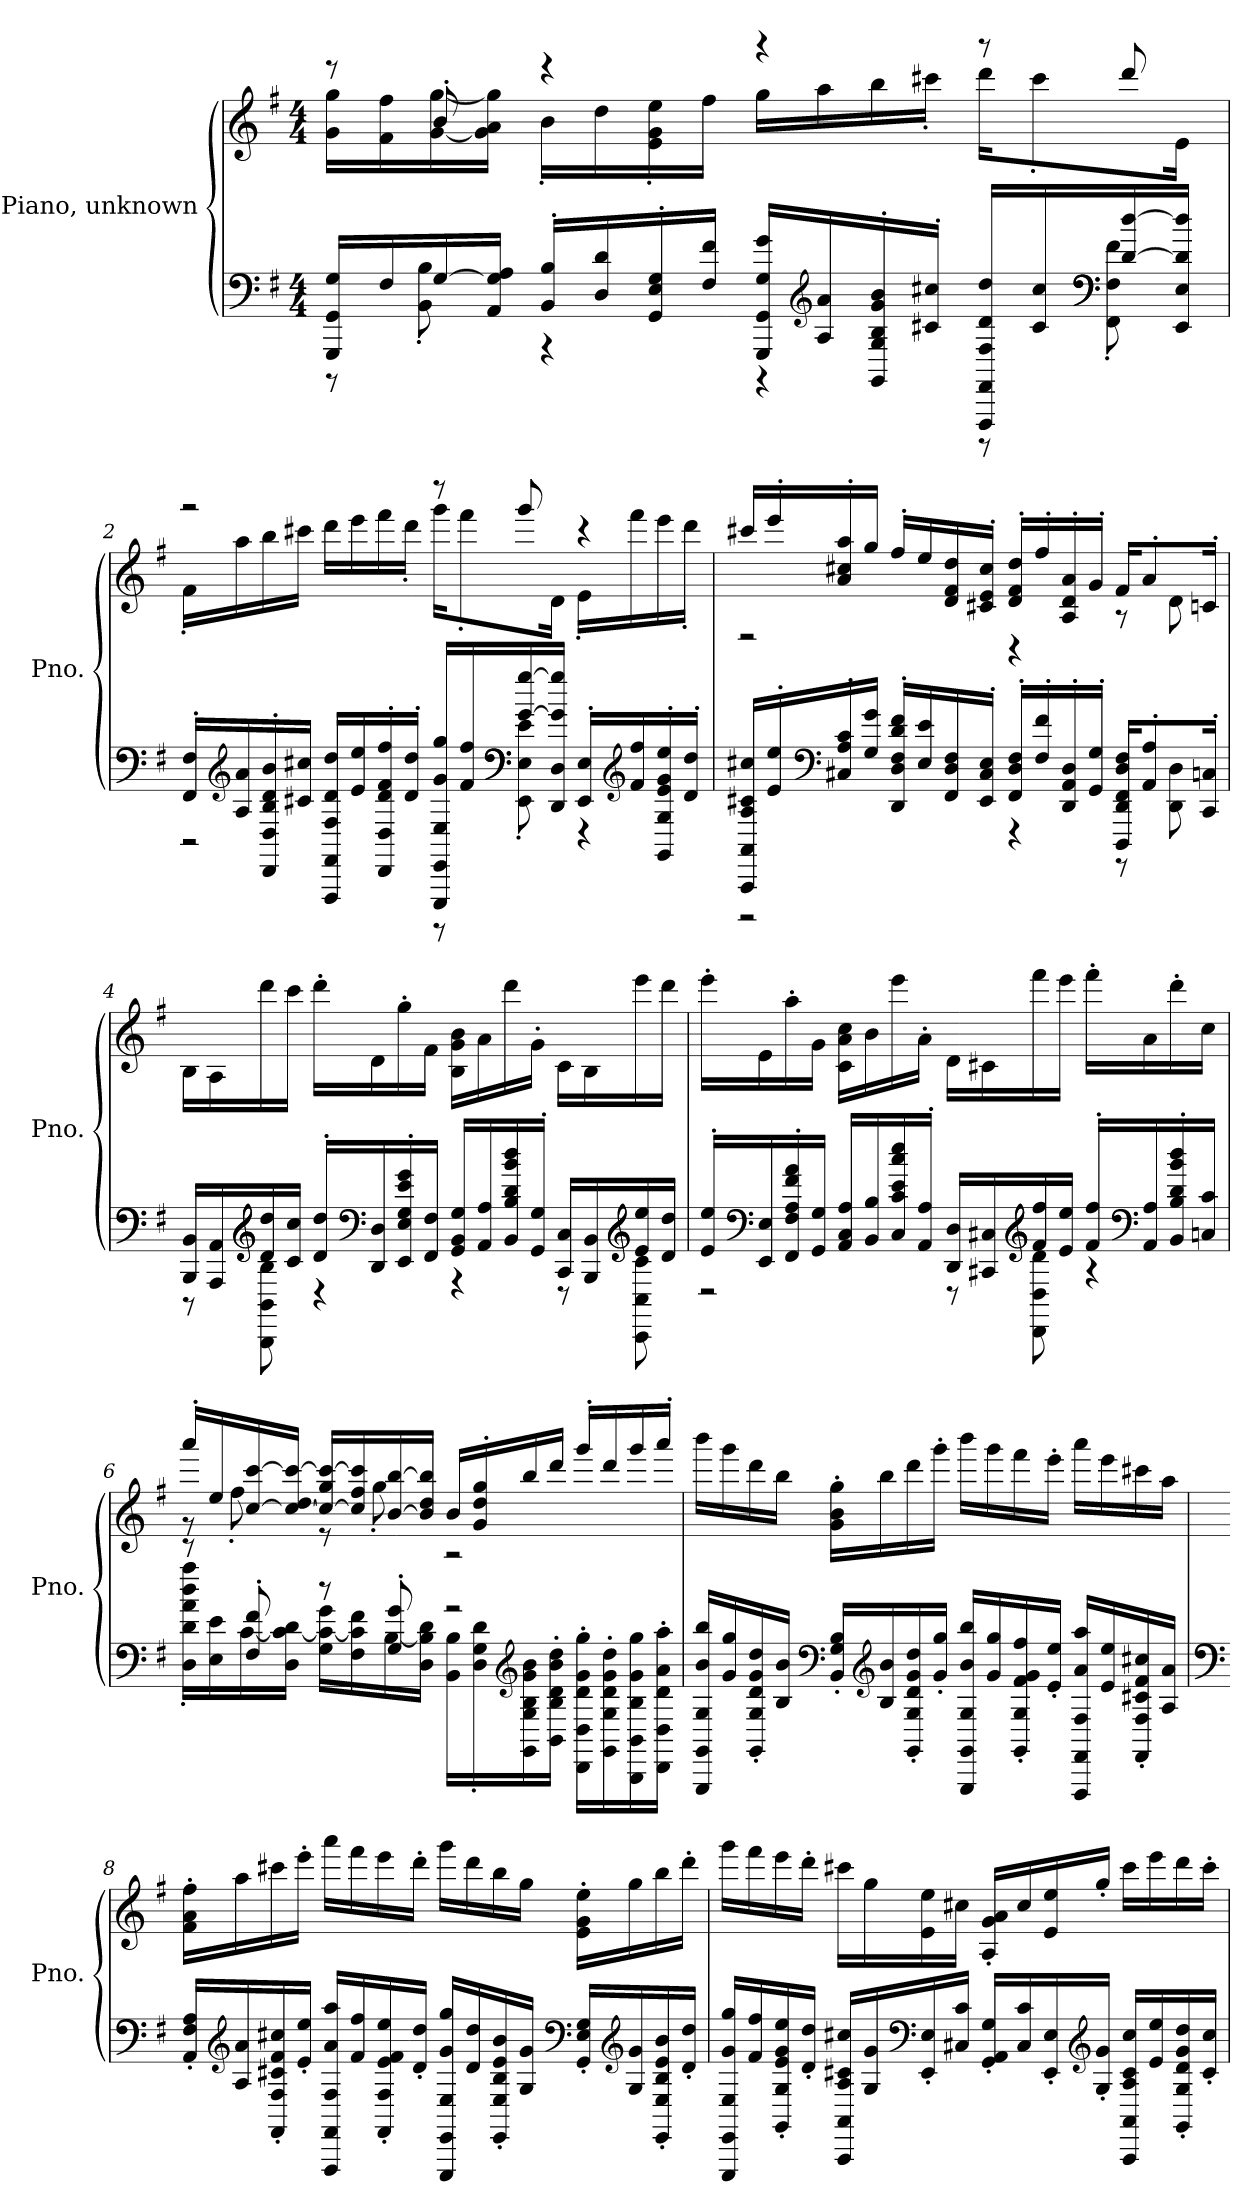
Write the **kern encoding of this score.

**kern	**kern
*part1	*part1
*staff2	*staff1
*I"Piano, unknown	*
*I'Pno.	*
*clefF4	*clefG2
*k[f#]	*k[f#]
*M4/4	*M4/4
*MM120	*MM120
=1	=1
*^	*^
16GGG/ 16GG/ 16G/LL	8r	8r	16g\ 16gg\LL
16F#/	.	.	16f#\ 16ff#\
[16G/	8BB\' 8B\'	8b'/	[16g\ [16gg\
16AA/ 16G/] 16A/JJ	.	.	16g\] 16a\ 16gg\]JJ
16BB/' 16B/'LL	4r	4r	16b'\LL
16D/ 16d/	.	.	16dd\
16GG/' 16E/' 16G/'	.	.	16e\' 16g\' 16ee\'
16F#/ 16f#/JJ	.	.	16ff#\JJ
16GGG/ 16GG/ 16G/ 16g/LL	4r	4r	16gg\LL
*clefG2	*	*	*
16A/ 16a/	.	.	16aa\
16GG/' 16G/' 16B/' 16g/' 16b/'	.	.	16bb\
16c#X/' 16cc#X/'JJ	.	.	16ccc#X'\JJ
16FFF#/ 16FF#/ 16F#/ 16d/ 16dd/LL	8r	8r	16ddd\KL
16c#/ 16cc#/	.	.	8ccc#'\
*clefF4	*	*	*
[16d/ [16dd/	8FF#\' 8F#\' 8f#\'	8ddd/	.
16EE/ 16E/ 16d/] 16dd/]JJ	.	.	16e\Jk
!!LO:LB:g=z	!!
=2	=2	=2	=2
16FF#/' 16F#/'LL	2r	2r	16f#'\LL
*clefG2	*	*	*
16A/ 16a/	.	.	16aa\
16DD/' 16D/' 16B/' 16d/' 16b/'	.	.	16bb\
16c#X/ 16cc#X/JJ	.	.	16ccc#X\JJ
16FFF#/ 16FF#/ 16F#/ 16d/ 16dd/LL	.	.	16ddd\LL
16e/ 16ee/	.	.	16eee\
16DD/' 16D/' 16d/' 16f#/' 16ff#/'	.	.	16fff#\
16d/' 16dd/'JJ	.	.	16ddd'\JJ
16EEE/ 16EE/ 16E/ 16g/ 16gg/LL	8r	8r	16ggg\KL
16f#/ 16ff#/	.	.	8fff#'\
*clefF4	*	*	*
[16g/ [16gg/	8EE\' 8E\' 8e\'	8ggg/	.
16DD/ 16D/ 16g/] 16gg/]JJ	.	.	16d\Jk
16EE/' 16E/'LL	4r	4r	16e'\LL
*clefG2	*	*	*
16f#/ 16ff#/	.	.	16fff#\
16GG/' 16G/' 16e/' 16g/' 16ee/'	.	.	16eee\
16d/' 16dd/'JJ	.	.	16ddd'\JJ
!!LO:LB:g=z	!!
=3	=3	=3	=3
16AAA/ 16AA/ 16A/ 16c#X/ 16cc#X/LL	2r	16ccc#X/LL	2r
16e/' 16ee/'	.	16eee'/	.
*clefF4	*	*	*
16C#X/' 16A/' 16c#/'	.	16a/' 16cc#X/' 16aa/'	.
16G/ 16g/JJ	.	16gg/JJ	.
16DD/' 16D/' 16F#/' 16d/' 16f#/'LL	.	16ff#'/LL	.
16E/ 16e/	.	16ee/	.
16FF#/ 16D/ 16F#/	.	16d/ 16f#/ 16dd/	.
16EE/' 16C#/' 16E/'JJ	.	16c#X/' 16e/' 16cc#/'JJ	.
16FF#/' 16D/' 16F#/'LL	4r	16d/' 16f#/' 16dd/'LL	4r
16F#/' 16f#/'	.	16ff#'/	.
16DD/' 16AA/' 16D/'	.	16A/' 16d/' 16a/'	.
16GG/' 16G/'JJ	.	16g'/JJ	.
16DDD/ 16DD/ 16FF#/ 16D/ 16F#/KL	8r	16f#/KL	8r
8AA/' 8A/'	.	8a'/	.
.	8DD\ 8D\	.	8d\
16CC/' 16Cn/'Jk	.	16cn'/Jk	.
*	*	*v	*v
!!LO:LB:g=z
=4	=4	=4
16BBB/ 16BB/LL	8r	16B\LL
16AAA/ 16AA/	.	16A\
*clefG2	*	*
16d/ 16dd/	8BBB\ 8BB\ 8B\	16ddd\
16c/ 16cc/JJ	.	16ccc\JJ
16d/' 16dd/'LL	4r	16ddd'\LL
*clefF4	*	*
16DD/ 16D/	.	16d\
16EE/' 16E/' 16G/' 16e/' 16g/'	.	16gg'\
16FF#/ 16F#/JJ	.	16f#\JJ
16GG/ 16BB/ 16G/LL	4r	16B\ 16g\ 16b\LL
16AA/ 16A/	.	16a\
16BB/ 16B/ 16d/ 16b/ 16dd/	.	16ddd\
16GG/' 16G/'JJ	.	16g'\JJ
16CC/ 16C/LL	8r	16c\LL
16BBB/ 16BB/	.	16B\
*clefG2	*	*
16e/ 16ee/	8CC\ 8C\ 8c\	16eee\
16d/ 16dd/JJ	.	16ddd\JJ
!!LO:LB:g=z
=5	=5	=5
16e/' 16ee/'LL	2r	16eee'\LL
*clefF4	*	*
16EE/ 16E/	.	16e\
16FF#/' 16F#/' 16A/' 16f#/' 16a/'	.	16aa'\
16GG/ 16G/JJ	.	16g\JJ
16AA/ 16C/ 16A/LL	.	16c\ 16a\ 16cc\LL
16BB/ 16B/	.	16b\
16C/ 16c/ 16e/ 16cc/ 16ee/	.	16eee\
16AA/' 16A/'JJ	.	16a'\JJ
16DD/ 16D/LL	8r	16d\LL
16CC#X/ 16C#X/	.	16c#X\
*clefG2	*	*
16f#/ 16ff#/	8DD\ 8D\ 8d\	16fff#\
16e/ 16ee/JJ	.	16eee\JJ
16f#/' 16ff#/'LL	4r	16fff#'\LL
*clefF4	*	*
16AA/ 16A/	.	16a\
16BB/' 16B/' 16d/' 16b/' 16dd/'	.	16ddd'\
16Cn/ 16c/JJ	.	16cc\JJ
!!LO:LB:g=z
=6	=6	=6
*	*	*^
8r	16D\' 16d\' 16a\' 16dd\' 16aa\'LL	16aaa'/LL	8r
.	16E\ 16e\	16ee/	.
8F#/' 8f#/'	[16c\	[16cc/ [16ccc/	8ff#'\
.	16D\ 16c\_ 16d\JJ	16cc/_ 16dd/ 16ccc/_JJ	.
8r	16G\ 16c\_ 16g\LL	16cc/_ 16gg/ 16ccc/_LL	8r
.	16F#\ 16c\] 16f#\	16cc/] 16ff#/ 16ccc/]	.
8G/' 8g/'	[16B\	[16b/ [16bb/	8gg'\
.	16D\ 16B\] 16d\JJ	16b/] 16dd/ 16bb/]JJ	.
2r	16BB\ 16B\LL	16b/LL	2r
.	16D\' 16G\' 16d\'	16g/' 16dd/' 16gg/'	.
*clefG2	*	*	*
.	16GG\ 16G\ 16B\ 16g\ 16b\	16bb/	.
.	16BB\' 16B\' 16d\' 16b\' 16dd\'JJ	16ddd/JJ	.
.	16DD\' 16D\' 16d\' 16g\' 16gg\'LL	16ggg'/LL	.
.	16GG\' 16G\' 16d\' 16g\' 16dd\'	16ddd/	.
.	16BBB\ 16BB\ 16B\ 16g\ 16gg\	16ggg/	.
.	16DD\' 16D\' 16d\' 16a\' 16aa\'JJ	16aaa'/JJ	.
*v	*v	*	*
*	*v	*v
!!LO:PB:g=z
=7	=7
16GGG/ 16GG/ 16G/ 16b/ 16bb/LL	16bbb\LL
16g/ 16gg/	16ggg\
16GG/' 16G/' 16d/' 16g/' 16dd/'	16ddd\
16B/ 16b/JJ	16bb\JJ
*clefF4	*
16BB/' 16G/' 16B/'LL	16g\' 16b\' 16gg\'LL
*clefG2	*
16B/ 16b/	16bb\
16GG/' 16G/' 16d/' 16g/' 16dd/'	16ddd\
16g/' 16gg/'JJ	16ggg'\JJ
16GGG/ 16GG/ 16G/ 16b/ 16bb/LL	16bbb\LL
16g/ 16gg/	16ggg\
16GG/' 16G/' 16f#/' 16g/' 16ff#/'	16fff#\
16e/' 16ee/'JJ	16eee'\JJ
16FFF#/ 16FF#/ 16F#/ 16a/ 16aa/LL	16aaa\LL
16e/ 16ee/	16eee\
16FF#/' 16F#/' 16c#X/' 16f#/' 16cc#X/'	16ccc#X\
16A/ 16a/JJ	16aa\JJ
!!LO:LB:g=z
=8	=8
*clefF4	*
16AA/' 16F#/' 16A/'LL	16f#\' 16a\' 16ff#\'LL
*clefG2	*
16A/ 16a/	16aa\
16FF#/' 16F#/' 16c#X/' 16f#/' 16cc#X/'	16ccc#X\
16e/' 16ee/'JJ	16eee'\JJ
16FFF#/ 16FF#/ 16F#/ 16a/ 16aa/LL	16aaa\LL
16f#/ 16ff#/	16fff#\
16FF#/' 16F#/' 16e/' 16f#/' 16ee/'	16eee\
16d/' 16dd/'JJ	16ddd'\JJ
16EEE/ 16EE/ 16E/ 16g/ 16gg/LL	16ggg\LL
16d/ 16dd/	16ddd\
16EE/' 16E/' 16B/' 16e/' 16b/'	16bb\
16G/ 16g/JJ	16gg\JJ
*clefF4	*
16GG/' 16E/' 16G/'LL	16e\' 16g\' 16ee\'LL
*clefG2	*
16G/ 16g/	16gg\
16EE/' 16E/' 16B/' 16e/' 16b/'	16bb\
16d/' 16dd/'JJ	16ddd'\JJ
!!LO:LB:g=z
=9	=9
16EEE/ 16EE/ 16E/ 16g/ 16gg/LL	16ggg\LL
16f#/ 16ff#/	16fff#\
16GG/' 16G/' 16e/' 16g/' 16ee/'	16eee\
16d/' 16dd/'JJ	16ddd'\JJ
16AAA/ 16AA/ 16A/ 16c#X/ 16cc#X/LL	16ccc#X\LL
16G/ 16g/	16gg\
*clefF4	*
16EE/' 16E/'	16e\ 16ee\
16C#X/ 16c#/JJ	16cc#X\JJ
16GG/' 16AA/' 16G/'LL	16A/' 16g/' 16a/'LL
16C#/ 16c#/	16cc#/
16EE/' 16E/'	16e/ 16ee/
*clefG2	*
16G/' 16g/'JJ	16gg'/JJ
16AAA/ 16AA/ 16A/ 16c#/ 16cc#/LL	16ccc#\LL
16e/ 16ee/	16eee\
16GG/' 16G/' 16d/' 16g/' 16dd/'	16ddd\
16c#/' 16cc#/'JJ	16ccc#'\JJ
=	=
*-	*-
